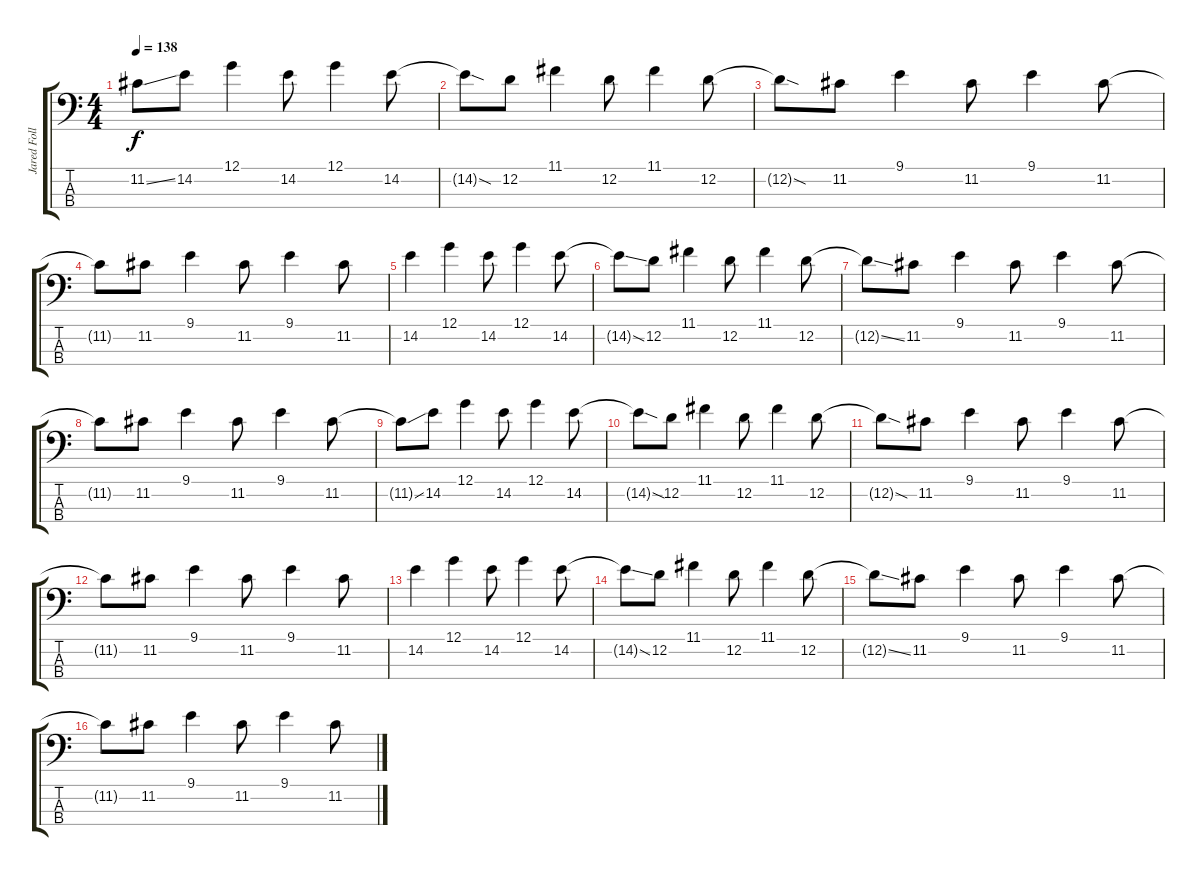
\track ("Jared Followill" "Jared Foll") {instrument electricbasspick}
\staff {score tabs}
\tuning (G2 D2 A1 E1) {hide}
\ts (4 4)
\tempo 138
\clef f4
\ks c
11.2{ss t}.8{dy f} 14.2.8 12.1.4 14.2.8 12.1.4 14.2.8 |
14.2{sod t}.8 12.2.8 11.1.4 12.2.8 11.1.4 12.2.8 |
12.2{sod t}.8 11.2.8 9.1.4 11.2.8 9.1.4 11.2.8 |
11.2{t}.8 11.2.8 9.1.4 11.2.8 9.1.4 11.2.8 |
14.2.4 12.1.4 14.2.8 12.1.4 14.2.8 |
14.2{ss t}.8 12.2.8 11.1.4 12.2.8 11.1.4 12.2.8 |
12.2{ss t}.8 11.2.8 9.1.4 11.2.8 9.1.4 11.2.8 |
11.2{t}.8 11.2.8 9.1.4 11.2.8 9.1.4 11.2.8 |
11.2{ss t}.8 14.2.8 12.1.4 14.2.8 12.1.4 14.2.8 |
14.2{sod t}.8 12.2.8 11.1.4 12.2.8 11.1.4 12.2.8 |
12.2{sod t}.8 11.2.8 9.1.4 11.2.8 9.1.4 11.2.8 |
11.2{t}.8 11.2.8 9.1.4 11.2.8 9.1.4 11.2.8 |
14.2.4 12.1.4 14.2.8 12.1.4 14.2.8 |
14.2{ss t}.8 12.2.8 11.1.4 12.2.8 11.1.4 12.2.8 |
12.2{ss t}.8 11.2.8 9.1.4 11.2.8 9.1.4 11.2.8 |
11.2{t}.8 11.2.8 9.1.4 11.2.8 9.1.4 11.2.8
